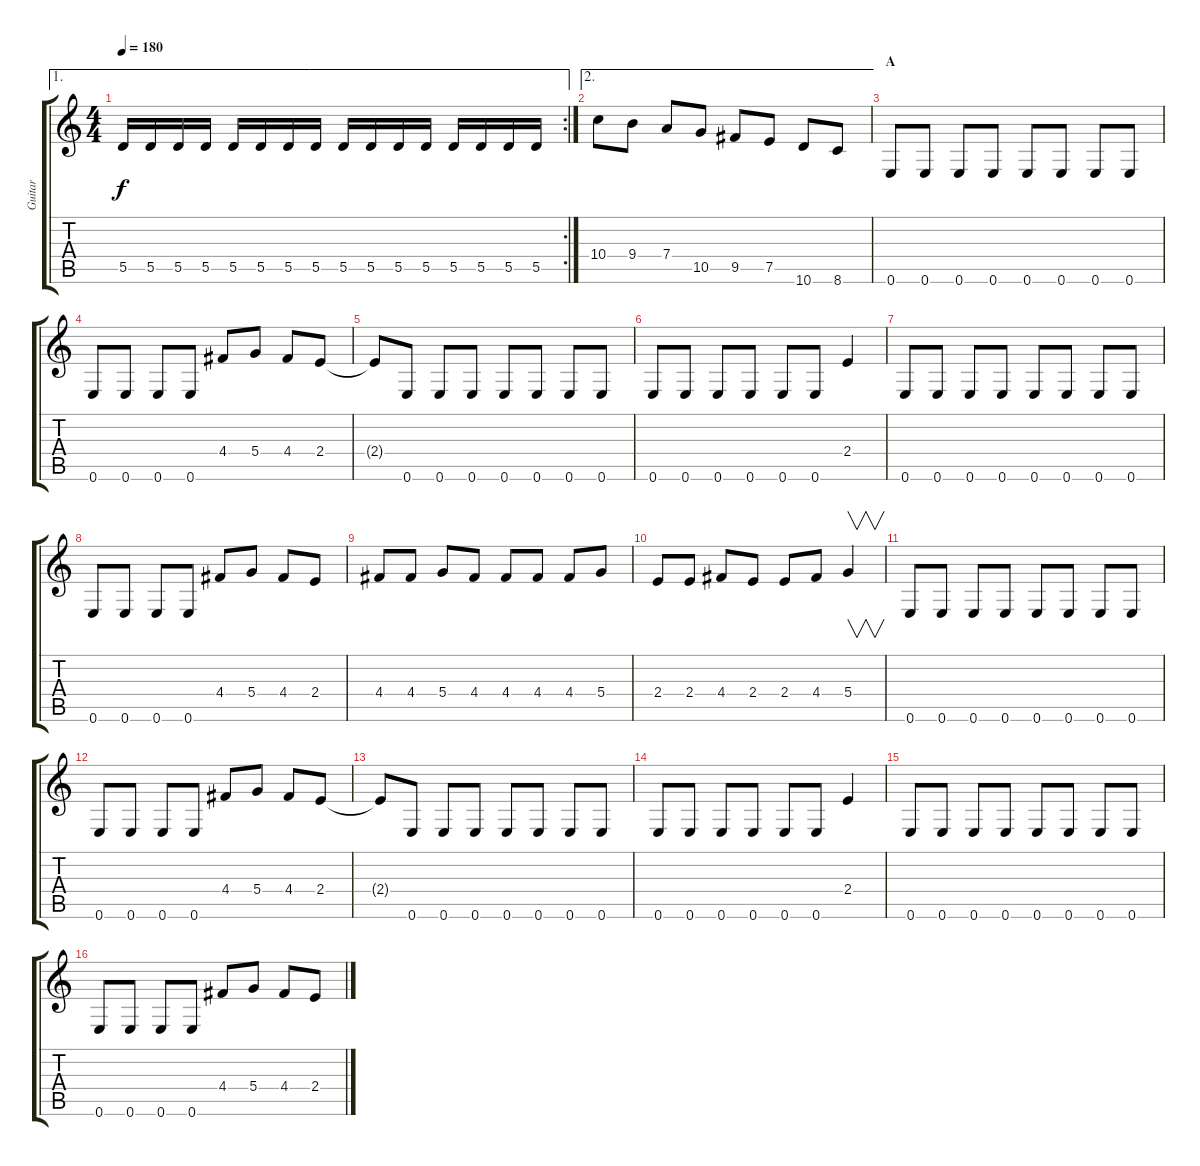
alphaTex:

\track ("Guitar" "Guitar") {instrument distortionguitar}
\staff {score tabs}
\tuning (E4 B3 G3 D3 A2 E2) {hide}
\ae 1
\rc 2
\ts (4 4)
\tempo 180
\clef g2
\ks c
5.5.16{dy f} 5.5.16 5.5.16 5.5.16 5.5.16 5.5.16 5.5.16 5.5.16 5.5.16 5.5.16 5.5.16 5.5.16 5.5.16 5.5.16 5.5.16 5.5.16 |
\ae 2
10.4.8 9.4.8 7.4.8 10.5.8 9.5.8 7.5.8 10.6.8 8.6.8 |
\section ("" "A")
0.6.8{instrument distortionguitar} 0.6.8 0.6.8 0.6.8 0.6.8 0.6.8 0.6.8 0.6.8 |
0.6.8 0.6.8 0.6.8 0.6.8 4.4.8 5.4.8 4.4.8 2.4.8 |
2.4{t}.8 0.6.8 0.6.8 0.6.8 0.6.8 0.6.8 0.6.8 0.6.8 |
0.6.8 0.6.8 0.6.8 0.6.8 0.6.8 0.6.8 2.4.4 |
0.6.8 0.6.8 0.6.8 0.6.8 0.6.8 0.6.8 0.6.8 0.6.8 |
0.6.8 0.6.8 0.6.8 0.6.8 4.4.8 5.4.8 4.4.8 2.4.8 |
4.4.8 4.4.8 5.4.8 4.4.8 4.4.8 4.4.8 4.4.8 5.4.8 |
2.4.8 2.4.8 4.4.8 2.4.8 2.4.8 4.4.8 5.4.4{v instrument guitarharmonics} |
0.6.8{instrument distortionguitar} 0.6.8 0.6.8 0.6.8 0.6.8 0.6.8 0.6.8 0.6.8 |
0.6.8 0.6.8 0.6.8 0.6.8 4.4.8 5.4.8 4.4.8 2.4.8 |
2.4{t}.8 0.6.8 0.6.8 0.6.8 0.6.8 0.6.8 0.6.8 0.6.8 |
0.6.8 0.6.8 0.6.8 0.6.8 0.6.8 0.6.8 2.4.4 |
0.6.8 0.6.8 0.6.8 0.6.8 0.6.8 0.6.8 0.6.8 0.6.8 |
0.6.8 0.6.8 0.6.8 0.6.8 4.4.8 5.4.8 4.4.8 2.4.8
